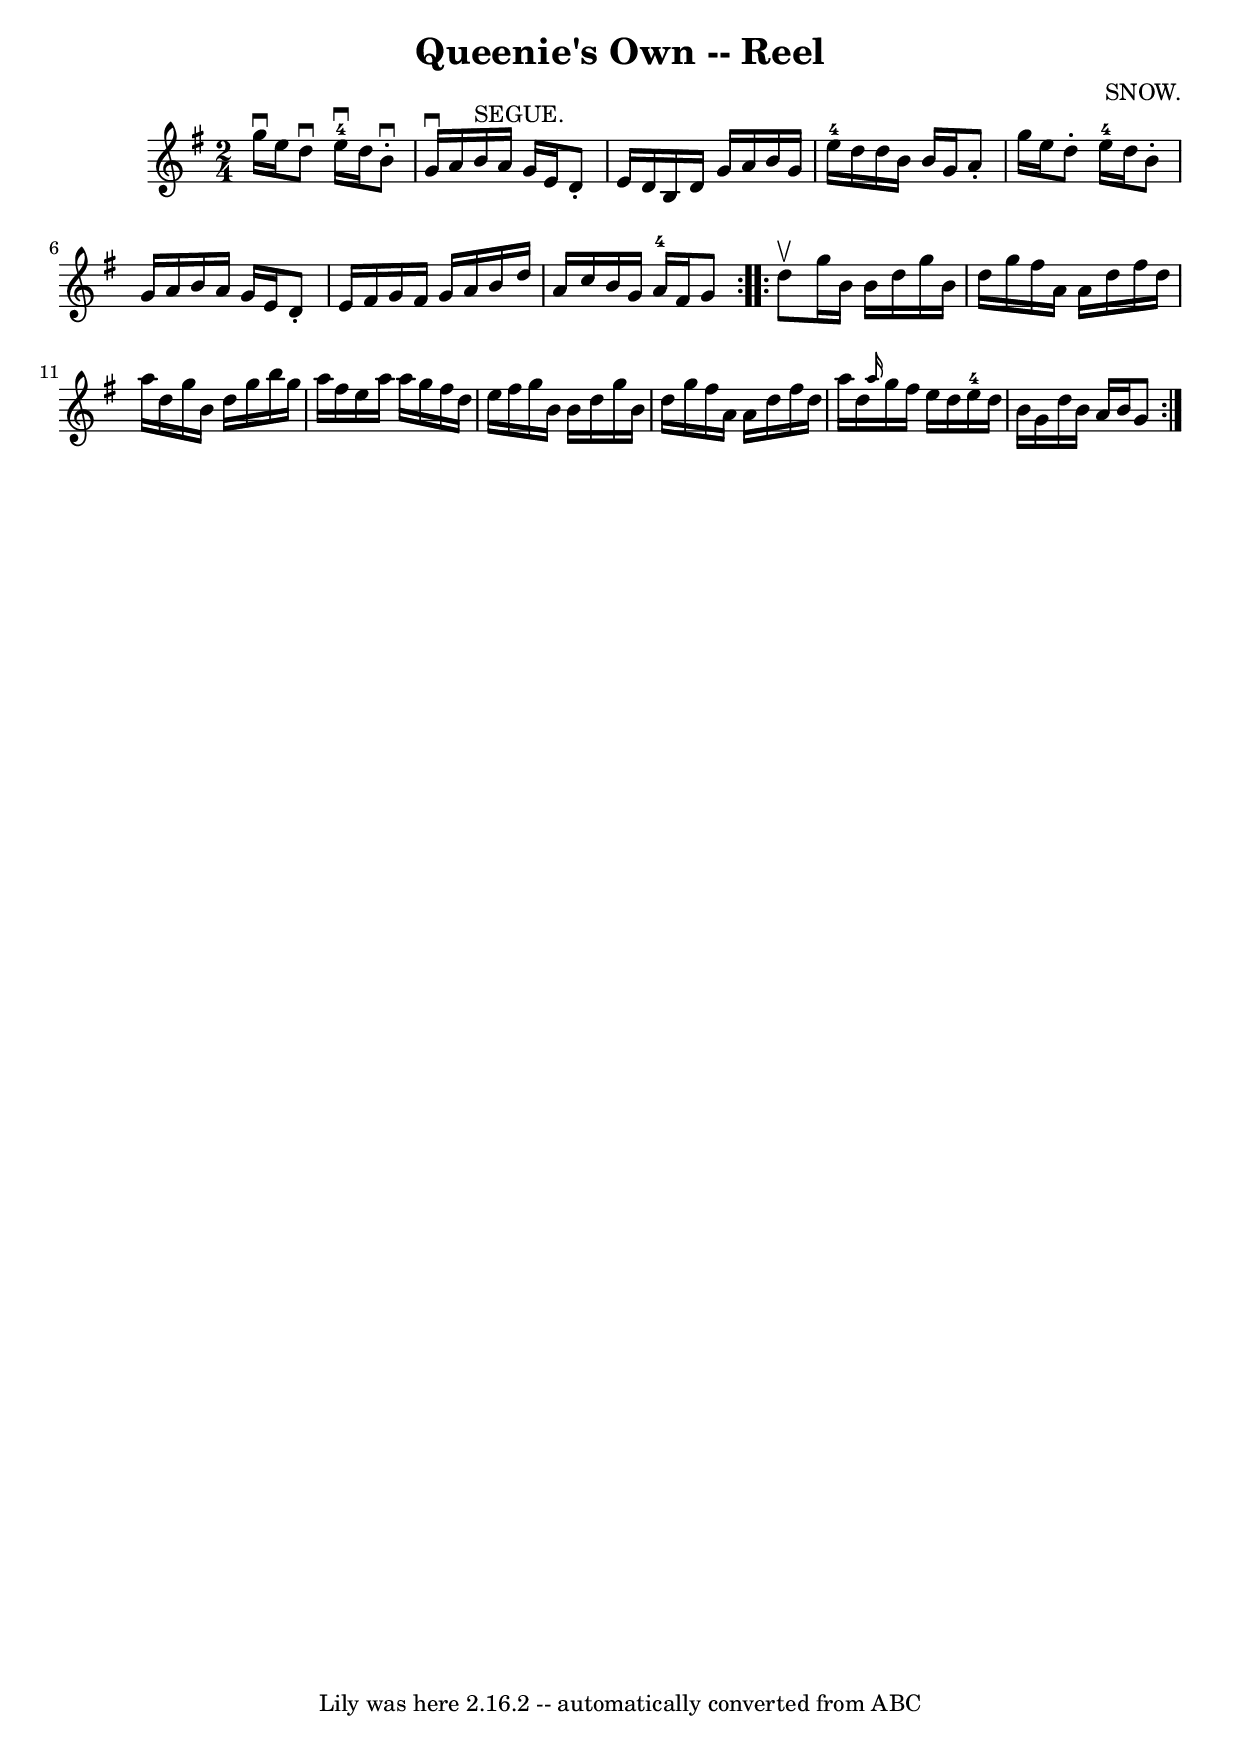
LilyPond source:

\version "2.16.2"
\include "Mammoth.ily"
\header {
  %% book = "Ryan's Mammoth Collection"
  composer = "SNOW."
  crossRefNumber = "1"
  footnotes = "\\\\375"
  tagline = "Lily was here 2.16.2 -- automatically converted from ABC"
  title = "Queenie's Own -- Reel"

}
voicedefault =  {



  \repeat volta 2 {

    \time 2/4 
    \key g \major     g''16^\downbow e''16   |
    d''8^\downbow       e''16-4^\downbow d''16 b'8^\downbow-. g'16^\downbow a'16      |
    b'16^"SEGUE." a'16 g'16 e'16 d'8-. e'16 d'16     |
    b16 d'16 g'16 a'16 b'16 g'16 e''16-4 d''16     |
    d''16 b'16 b'16 g'16 a'8-. g''16 e''16     |
    d''8-. e''16-4 d''16 b'8-. g'16 a'16    |
         b'16 a'16 g'16 e'16 d'8-. e'16 fis'16     |
    g'16         fis'16 g'16 a'16 b'16 d''16 a'16 c''16     |
    b'16    
    g'16 a'16-4 fis'16 g'8  
  }     
  \repeat volta 2 {     d''8^\upbow   |
    g''16 b'16 b'16 d''16 g''16 b'16 d''16 g''16   |
    fis''16 a'16 a'16 d''16 fis''16 d''16 a''16         d''16     |
    g''16 b'16 d''16 g''16 b''16 g''16 a''16       fis''16     |
    e''16 a''16 a''16 g''16 fis''16 d''16         e''16 fis''16     |
    g''16 b'16 b'16 d''16 g''16         b'16 d''16 g''16     |
    fis''16 a'16 a'16 d''16         fis''16 d''16 a''16 d''16     |
    \grace { a''16  
	   } g''16         fis''16 e''16 d''16 e''16-4 d''16 b'16 g'16     |
    
    d''16 b'16 a'16 b'16 g'8    
  }   

}

\score{
  <<

    \context Staff="default"
    {
      \voicedefault 
      
    }

  >>
  \layout {
    
  }
  \midi {
  }

}
